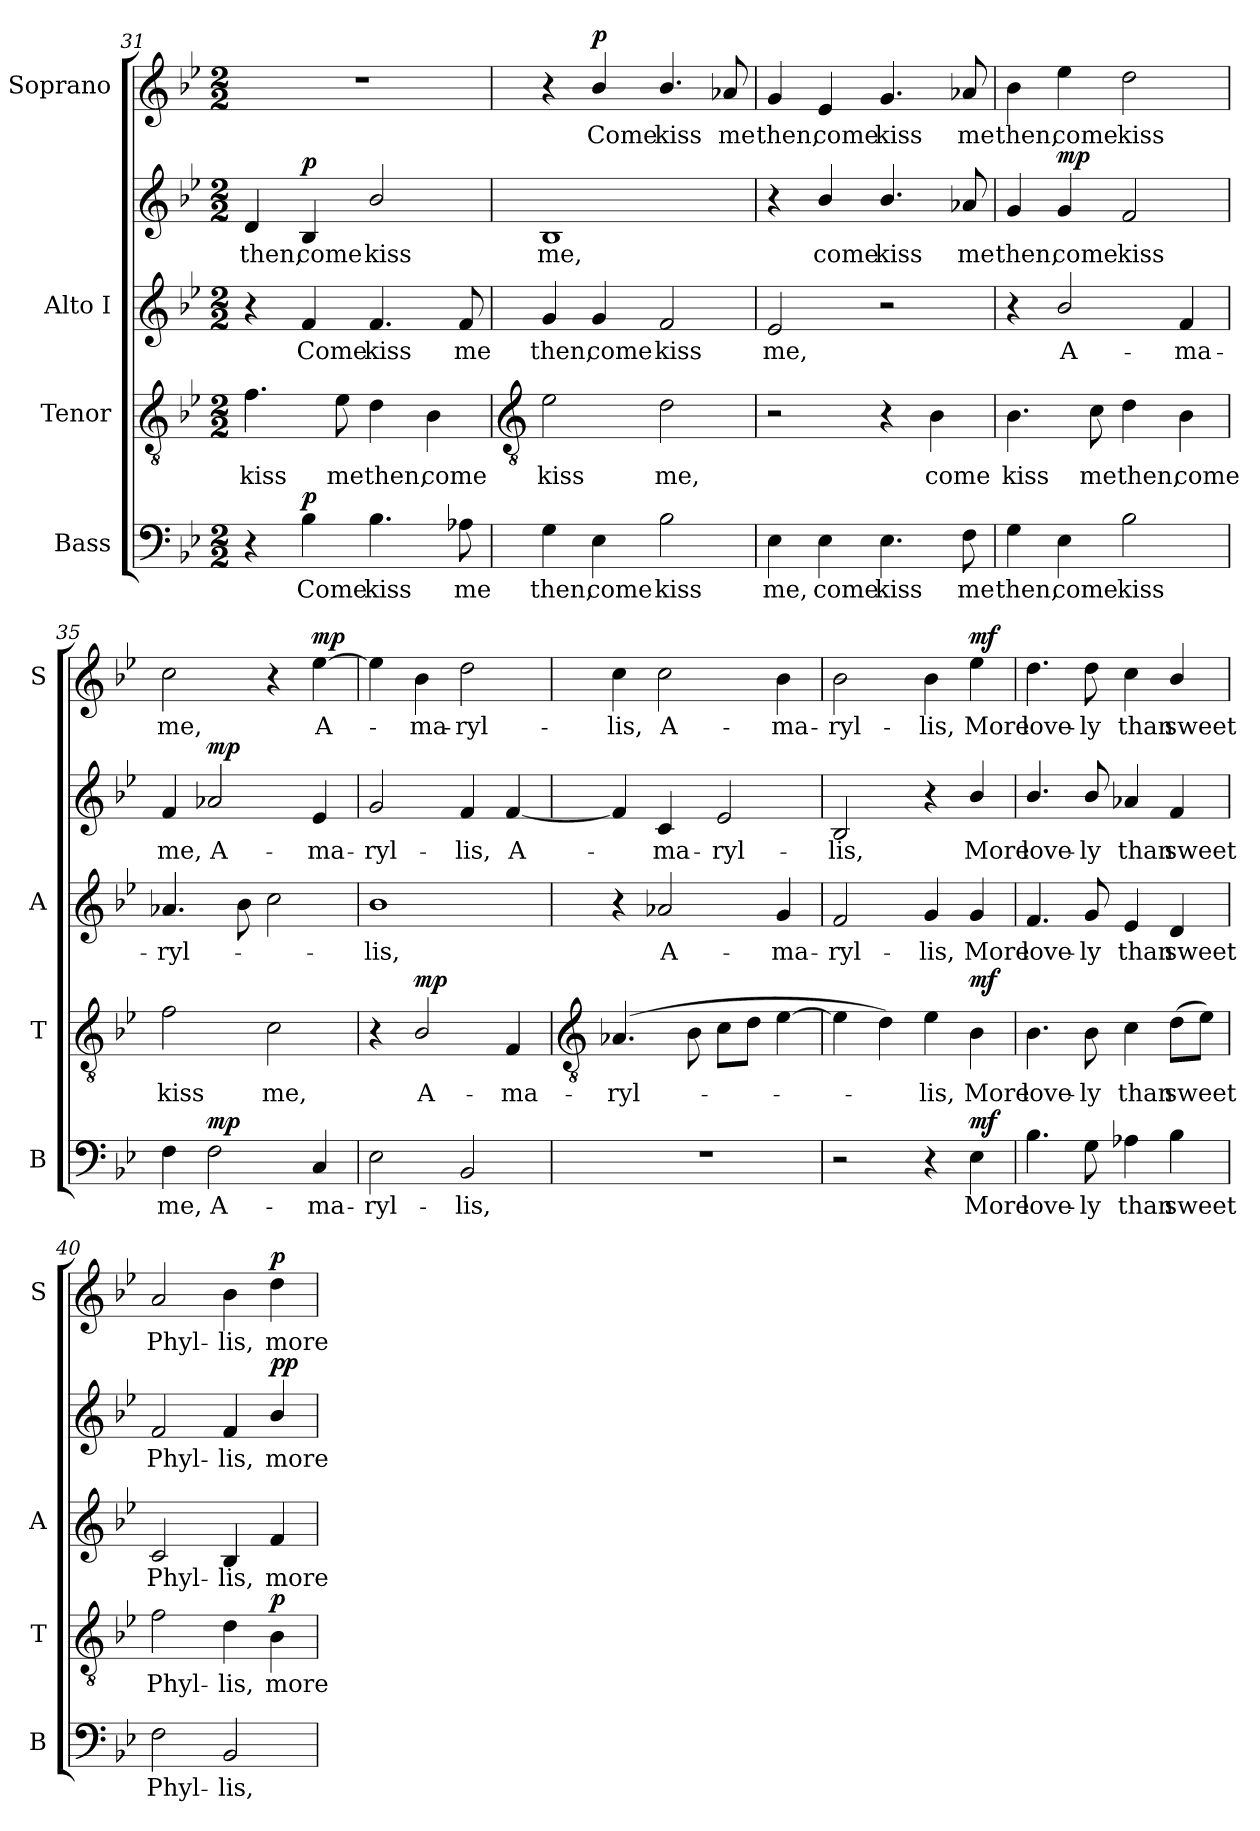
**kern	**text	**dynam	**kern	**text	**dynam	**kern	**text	**kern	**text	**dynam	**kern	**text	**dynam
*part4	*part4	*part4	*part3	*part3	*part3	*part2	*part2	*part2	*part2	*part2	*part1	*part1	*part1
*staff5	*staff5	*staff5	*staff4	*staff4	*staff4	*staff3	*staff3	*staff2	*staff2	*staff2/3	*staff1	*staff1	*staff1
*I"Bass	*	*	*I"Tenor	*	*	*I"Alto I	*	*	*	*	*I"Soprano	*	*
*I'B	*	*	*I'T	*	*	*I'A	*	*	*	*	*I'S	*	*
*clefF4	*	*	*clefGv2	*	*	*clefG2	*	*clefG2	*	*	*clefG2	*	*
*k[b-e-]	*	*	*k[b-e-]	*	*	*k[b-e-]	*	*k[b-e-]	*	*	*k[b-e-]	*	*
*B-:	*	*	*B-:	*	*	*B-:	*	*B-:	*	*	*B-:	*	*
*M2/2	*	*	*M2/2	*	*	*M2/2	*	*M2/2	*	*	*M2/2	*	*
=31	=31	=31	=31	=31	=31	=31	=31	=31	=31	=31	=31	=31	=31
!	!	!	!	!LO:LY:b	!	!	!	!	!LO:LY:b	!	!	!	!
4r	.	.	4.f	kiss	.	4r	.	4d	then,	.	1r	.	.
!	!LO:LY:b	!LO:DY:b	!	!	!	!	!LO:LY:b	!	!LO:LY:b	!LO:DY:b=2	!	!	!
4B-	Come	p	.	.	.	4f	Come	4B-	come	p	.	.	.
!	!	!	!	!LO:LY:b	!	!	!	!	!	!	!	!	!
.	.	.	8e-	me	.	.	.	.	.	.	.	.	.
!	!LO:LY:b	!	!	!LO:LY:b	!	!	!LO:LY:b	!	!LO:LY:b	!	!	!	!
4.B-	kiss	.	4d	then,	.	4.f	kiss	2b-/	kiss	.	.	.	.
!	!	!	!	!LO:LY:b	!	!	!	!	!	!	!	!	!
.	.	.	4B-	come	.	.	.	.	.	.	.	.	.
!	!LO:LY:b	!	!	!	!	!	!LO:LY:b	!	!	!	!	!	!
8A-X	me	.	.	.	.	8f	me	.	.	.	.	.	.
!!LO:LB:g=z
=32	=32	=32	=32	=32	=32	=32	=32	=32	=32	=32	=32	=32	=32
*	*	*	*clefGv2	*	*	*	*	*	*	*	*	*	*
!	!LO:LY:b	!	!	!LO:LY:b	!	!	!LO:LY:b	!	!LO:LY:b	!	!	!	!
4G	then,	.	2e-	kiss	.	4g	then,	1B-	me,	.	4r	.	.
!	!LO:LY:b	!	!	!	!	!	!LO:LY:b	!	!	!	!	!LO:LY:b	!LO:DY:b
4E-	come	.	.	.	.	4g	come	.	.	.	4b-/	Come	p
!	!LO:LY:b	!	!	!LO:LY:b	!	!	!LO:LY:b	!	!	!	!	!LO:LY:b	!
2B-	kiss	.	2d	me,	.	2f	kiss	.	.	.	4.b-/	kiss	.
!	!	!	!	!	!	!	!	!	!	!	!	!LO:LY:b	!
.	.	.	.	.	.	.	.	.	.	.	8a-X	me	.
=33	=33	=33	=33	=33	=33	=33	=33	=33	=33	=33	=33	=33	=33
!	!LO:LY:b	!	!	!	!	!	!LO:LY:b	!	!	!	!	!LO:LY:b	!
4E-	me,	.	2r	.	.	2e-	me,	4r	.	.	4g	then,	.
!	!LO:LY:b	!	!	!	!	!	!	!	!LO:LY:b	!	!	!LO:LY:b	!
4E-	come	.	.	.	.	.	.	4b-/	come	.	4e-	come	.
!	!LO:LY:b	!	!	!	!	!	!	!	!LO:LY:b	!	!	!LO:LY:b	!
4.E-	kiss	.	4r	.	.	2r	.	4.b-/	kiss	.	4.g	kiss	.
!	!	!	!	!LO:LY:b	!	!	!	!	!	!	!	!	!
.	.	.	4B-	come	.	.	.	.	.	.	.	.	.
!	!LO:LY:b	!	!	!	!	!	!	!	!LO:LY:b	!	!	!LO:LY:b	!
8F	me	.	.	.	.	.	.	8a-X	me	.	8a-X	me	.
=34	=34	=34	=34	=34	=34	=34	=34	=34	=34	=34	=34	=34	=34
!	!LO:LY:b	!	!	!LO:LY:b	!	!	!	!	!LO:LY:b	!	!	!LO:LY:b	!
4G	then,	.	4.B-	kiss	.	4r	.	4g	then,	.	4b-	then,	.
!	!LO:LY:b	!	!	!	!	!	!LO:LY:b	!	!LO:LY:b	!LO:DY:b=2	!	!LO:LY:b	!
4E-	come	.	.	.	.	2b-/	A-	4g	come	mp	4ee-	come	.
!	!	!	!	!LO:LY:b	!	!	!	!	!	!	!	!	!
.	.	.	8c	me	.	.	.	.	.	.	.	.	.
!	!LO:LY:b	!	!	!LO:LY:b	!	!	!	!	!LO:LY:b	!	!	!LO:LY:b	!
2B-	kiss	.	4d	then,	.	.	.	2f	kiss	.	2dd	kiss	.
!	!	!	!	!LO:LY:b	!	!	!LO:LY:b	!	!	!	!	!	!
.	.	.	4B-	come	.	4f	-ma-	.	.	.	.	.	.
=35	=35	=35	=35	=35	=35	=35	=35	=35	=35	=35	=35	=35	=35
!	!LO:LY:b	!	!	!LO:LY:b	!	!	!LO:LY:b	!	!LO:LY:b	!	!	!LO:LY:b	!
4F	me,	.	2f	kiss	.	4.a-X	-ryl-	4f	-me,	.	2cc	me,	.
!	!LO:LY:b	!LO:DY:b	!	!	!	!	!	!	!LO:LY:b	!LO:DY:b	!	!	!
2F	A-	mp	.	.	.	.	.	2a-X	A-	mp	.	.	.
.	.	.	.	.	.	8b-	.	.	.	.	.	.	.
!	!	!	!	!LO:LY:b	!	!	!	!	!	!	!	!	!
.	.	.	2c	me,	.	2cc	.	.	.	.	4r	.	.
!	!LO:LY:b	!	!	!	!	!	!	!	!LO:LY:b	!	!	!LO:LY:b	!LO:DY:b
4C	-ma-	.	.	.	.	.	.	4e-	-ma-	.	[4ee-	A-	mp
=36	=36	=36	=36	=36	=36	=36	=36	=36	=36	=36	=36	=36	=36
!	!LO:LY:b	!	!	!	!	!	!LO:LY:b	!	!LO:LY:b	!	!	!	!
2E-	-ryl-	.	4r	.	.	1b-	lis,	2g	ryl-	.	4ee-]	.	.
!	!	!	!	!LO:LY:b	!LO:DY:b	!	!	!	!	!	!	!LO:LY:b	!
.	.	.	2B-/	A-	mp	.	.	.	.	.	4b-	ma-	.
!	!LO:LY:b	!	!	!	!	!	!	!	!LO:LY:b	!	!	!LO:LY:b	!
2BB-	-lis,	.	.	.	.	.	.	4f	-lis,	.	2dd	-ryl-	.
!	!	!	!	!LO:LY:b	!	!	!	!	!LO:LY:b	!	!	!	!
.	.	.	4F	-ma-	.	.	.	[4f	A-	.	.	.	.
!!LO:LB:g=z
=37	=37	=37	=37	=37	=37	=37	=37	=37	=37	=37	=37	=37	=37
*	*	*	*clefGv2	*	*	*	*	*	*	*	*	*	*
!	!	!	!	!LO:LY:b	!	!	!	!	!	!	!	!LO:LY:b	!
1r	.	.	(>4.A-X	-ryl-	.	4r	.	4f]	.	.	4cc	-lis,	.
!	!	!	!	!	!	!	!LO:LY:b	!	!LO:LY:b	!	!	!LO:LY:b	!
.	.	.	.	.	.	2a-X	-A-	4c	ma-	.	2cc	A-	.
.	.	.	8B-	.	.	.	.	.	.	.	.	.	.
!	!	!	!	!	!	!	!	!	!LO:LY:b	!	!	!	!
.	.	.	8cL	.	.	.	.	2e-	-ryl-	.	.	.	.
.	.	.	8dJ	.	.	.	.	.	.	.	.	.	.
!	!	!	!	!	!	!	!LO:LY:b	!	!	!	!	!LO:LY:b	!
.	.	.	[4e-	.	.	4g	-ma-	.	.	.	4b-	-ma-	.
=38	=38	=38	=38	=38	=38	=38	=38	=38	=38	=38	=38	=38	=38
!	!	!	!	!	!	!	!LO:LY:b	!	!LO:LY:b	!	!	!LO:LY:b	!
2r	.	.	4e-]	.	.	2f	ryl-	2B-	-lis,	.	2b-	-ryl-	.
.	.	.	4d)	.	.	.	.	.	.	.	.	.	.
!	!	!	!	!LO:LY:b	!	!	!LO:LY:b	!	!	!	!	!LO:LY:b	!
4r	.	.	4e-	lis,	.	4g	-lis,	4r	.	.	4b-	-lis,	.
!	!LO:LY:b	!LO:DY:b	!	!LO:LY:b	!LO:DY:b	!	!LO:LY:b	!	!LO:LY:b	!LO:DY:b=2	!	!LO:LY:b	!
!	!	!	!	!	!	!	!	!	!	!LO:DY:n=1:b	!	!	!LO:DY:b
4E-	More	mf	4B-	More	mf	4g	More	4b-/	More	mf mf	4ee-	More	mf
=39	=39	=39	=39	=39	=39	=39	=39	=39	=39	=39	=39	=39	=39
!	!LO:LY:b	!	!	!LO:LY:b	!	!	!LO:LY:b	!	!LO:LY:b	!	!	!LO:LY:b	!
4.B-	love-	.	4.B-	love-	.	4.f	love-	4.b-/	love-	.	4.dd	love-	.
!	!LO:LY:b	!	!	!LO:LY:b	!	!	!LO:LY:b	!	!LO:LY:b	!	!	!LO:LY:b	!
8G	-ly	.	8B-	-ly	.	8g	-ly	8b-/	-ly	.	8dd	-ly	.
!	!LO:LY:b	!	!	!LO:LY:b	!	!	!LO:LY:b	!	!LO:LY:b	!	!	!LO:LY:b	!
4A-X	than	.	4c	than	.	4e-	than	4a-X	than	.	4cc	than	.
!	!LO:LY:b	!	!	!LO:LY:b	!	!	!LO:LY:b	!	!LO:LY:b	!	!	!LO:LY:b	!
4B-	sweet	.	(>8dL	sweet	.	4d	sweet	4f	sweet	.	4b-/	sweet	.
.	.	.	8e-J)	.	.	.	.	.	.	.	.	.	.
=40	=40	=40	=40	=40	=40	=40	=40	=40	=40	=40	=40	=40	=40
!	!LO:LY:b	!	!	!LO:LY:b	!	!	!LO:LY:b	!	!LO:LY:b	!	!	!LO:LY:b	!
2F	Phyl-	.	2f	Phyl-	.	2c	Phyl-	2f	Phyl-	.	2a	Phyl-	.
!	!LO:LY:b	!	!	!LO:LY:b	!	!	!LO:LY:b	!	!LO:LY:b	!	!	!LO:LY:b	!
2BB-	-lis,	.	4d	-lis,	.	4B-	-lis,	4f	-lis,	.	4b-	-lis,	.
!	!	!	!	!LO:LY:b	!LO:DY:b	!	!LO:LY:b	!	!LO:LY:b	!LO:DY:b=2	!	!LO:LY:b	!
!	!	!	!	!	!	!	!	!	!	!LO:DY:n=1:b	!	!	!LO:DY:b
.	.	.	4B-	more	p	4f	more	4b-/	more	p p	4dd	more	p
=	=	=	=	=	=	=	=	=	=	=	=	=	=
*-	*-	*-	*-	*-	*-	*-	*-	*-	*-	*-	*-	*-	*-
